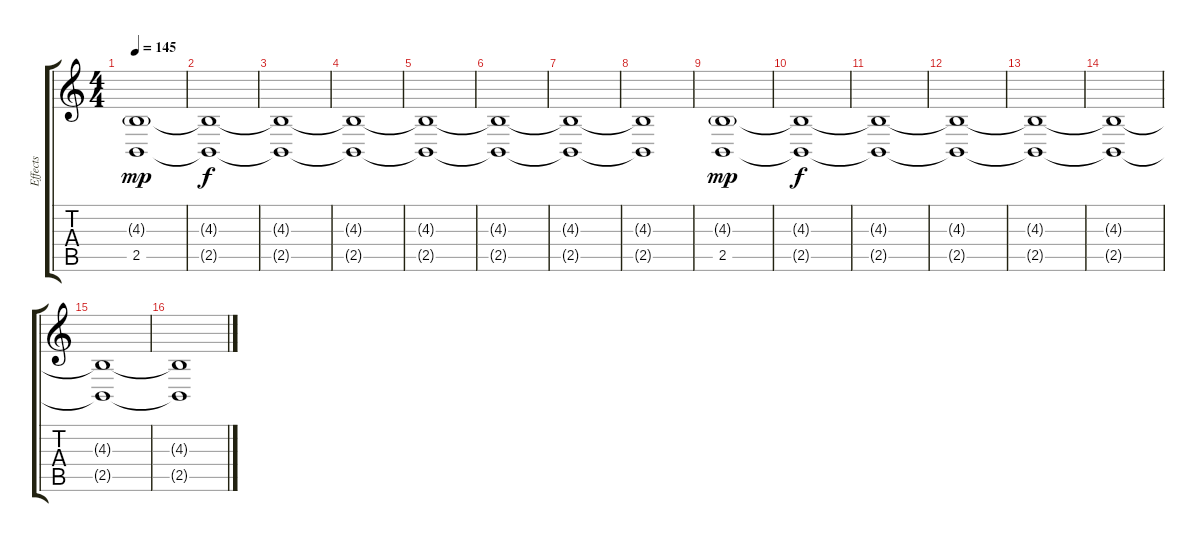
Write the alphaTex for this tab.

\track ("Effects" "Effects") {instrument stringensemble2}
\staff {score tabs}
\tuning (E4 B3 G3 D3 A2 E2) {hide}
\ts (4 4)
\tempo 145
\clef g2
\ks c
(4.3{g} 2.5).1{dy mp instrument stringensemble2} |
(4.3{t} 2.5{t}).1{dy f} |
(4.3{t} 2.5{t}).1 |
(4.3{t} 2.5{t}).1 |
(4.3{t} 2.5{t}).1 |
(4.3{t} 2.5{t}).1 |
(4.3{t} 2.5{t}).1 |
(4.3{t} 2.5{t}).1 |
(4.3{g} 2.5).1{dy mp instrument stringensemble2} |
(4.3{t} 2.5{t}).1{dy f} |
(4.3{t} 2.5{t}).1 |
(4.3{t} 2.5{t}).1 |
(4.3{t} 2.5{t}).1 |
(4.3{t} 2.5{t}).1 |
(4.3{t} 2.5{t}).1 |
(4.3{t} 2.5{t}).1
